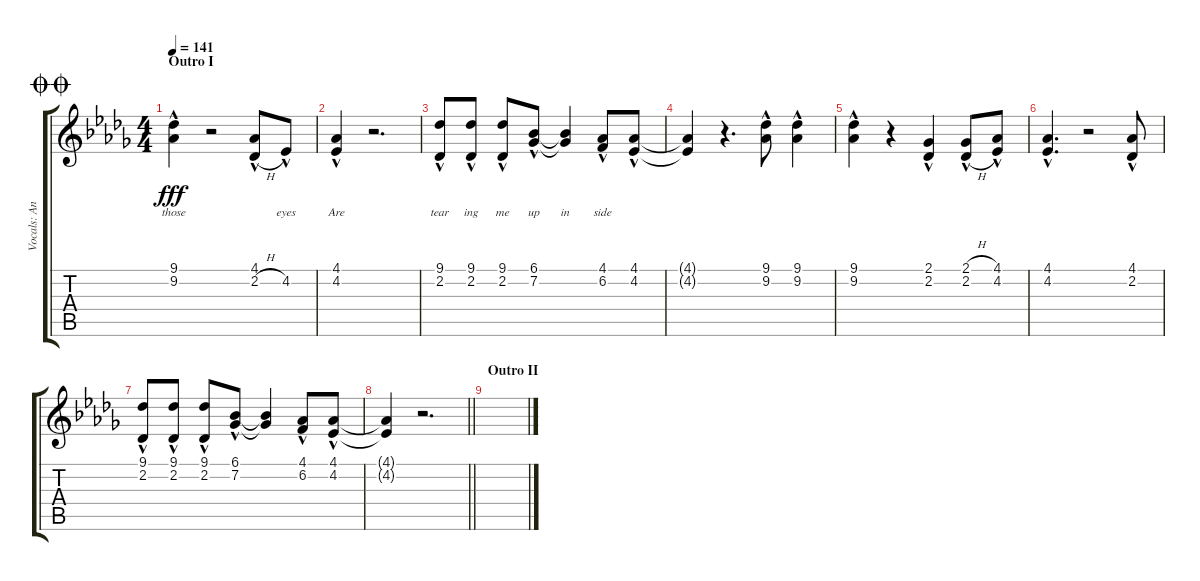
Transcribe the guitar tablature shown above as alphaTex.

\track ("Vocals: Ann" "Vocals: An") {instrument lead2sawtooth}
\staff {score tabs}
\tuning (E4 B3 G3 D3 A2 E2) {hide}
\ts (4 4)
\section ("" "Outro I")
\jump doublecoda
\tempo 141
\clef g2
\ks db
(9.1{hac} 9.2{hac}).4{lyrics (0 "those") lyrics (1 "") lyrics (2 "") lyrics (3 "") lyrics (4 "") dy fff} r.2 (4.1{hac} 2.2{h hac}).8{lyrics (0 "") lyrics (1 "") lyrics (2 "") lyrics (3 "") lyrics (4 "")} 4.2{hac}.8{lyrics (0 "eyes") lyrics (1 "") lyrics (2 "") lyrics (3 "") lyrics (4 "")} |
(4.1{hac} 4.2{hac}).4{lyrics (0 "Are") lyrics (1 "") lyrics (2 "") lyrics (3 "") lyrics (4 "")} r.2{d} |
(9.1{hac} 2.2{hac}).8{lyrics (0 "tear") lyrics (1 "") lyrics (2 "") lyrics (3 "") lyrics (4 "")} (9.1{hac} 2.2{hac}).8{lyrics (0 "ing") lyrics (1 "") lyrics (2 "") lyrics (3 "") lyrics (4 "")} (9.1{hac} 2.2{hac}).8{lyrics (0 "me") lyrics (1 "") lyrics (2 "") lyrics (3 "") lyrics (4 "")} (6.1{hac} 7.2{hac}).8{lyrics (0 "up") lyrics (1 "") lyrics (2 "") lyrics (3 "") lyrics (4 "")} (6.1{t} 7.2{t}).4{lyrics (0 "in") lyrics (1 "") lyrics (2 "") lyrics (3 "") lyrics (4 "")} (4.1{hac} 6.2{hac}).8{lyrics (0 "side") lyrics (1 "") lyrics (2 "") lyrics (3 "") lyrics (4 "")} (4.1{hac} 4.2{hac}).8 |
(4.1{t} 4.2{t}).4 r.4{d} (9.1{hac} 9.2{hac}).8 (9.1{hac} 9.2{hac}).4 |
(9.1{hac} 9.2{hac}).4 r.4 (2.1{hac} 2.2{hac}).4 (2.1{h hac} 2.2{h hac}).8 (4.1{hac} 4.2{hac}).8 |
(4.1{hac} 4.2{hac}).4{d} r.2 (4.1{hac} 2.2{hac}).8 |
(9.1{hac} 2.2{hac}).8 (9.1{hac} 2.2{hac}).8 (9.1{hac} 2.2{hac}).8 (6.1{hac} 7.2{hac}).8 (6.1{t} 7.2{t}).4 (4.1{hac} 6.2{hac}).8 (4.1{hac} 4.2{hac}).8 |
\barLineRight lightlight
(4.1{t} 4.2{t}).4 r.2{d} |
\section ("" "Outro II")
